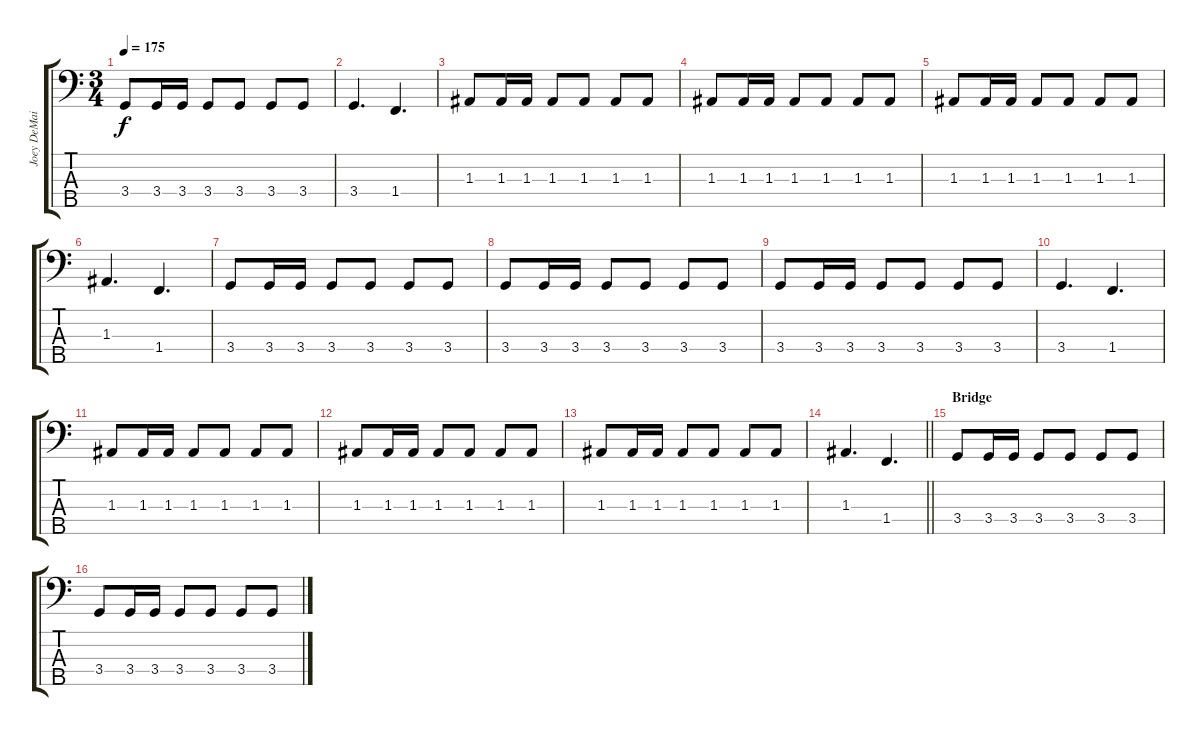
\track ("Joey DeMaio" "Joey DeMai") {instrument electricbasspick}
\staff {score tabs}
\tuning (G2 D2 A1 E1 B0) {hide}
\ts (3 4)
\tempo 175
\clef f4
\ks c
3.4.8{dy f} 3.4.16 3.4.16 3.4.8 3.4.8 3.4.8 3.4.8 |
3.4.4{d} 1.4.4{d} |
1.3.8 1.3.16 1.3.16 1.3.8 1.3.8 1.3.8 1.3.8 |
1.3.8 1.3.16 1.3.16 1.3.8 1.3.8 1.3.8 1.3.8 |
1.3.8 1.3.16 1.3.16 1.3.8 1.3.8 1.3.8 1.3.8 |
1.3.4{d} 1.4.4{d} |
3.4.8 3.4.16 3.4.16 3.4.8 3.4.8 3.4.8 3.4.8 |
3.4.8 3.4.16 3.4.16 3.4.8 3.4.8 3.4.8 3.4.8 |
3.4.8 3.4.16 3.4.16 3.4.8 3.4.8 3.4.8 3.4.8 |
3.4.4{d} 1.4.4{d} |
1.3.8 1.3.16 1.3.16 1.3.8 1.3.8 1.3.8 1.3.8 |
1.3.8 1.3.16 1.3.16 1.3.8 1.3.8 1.3.8 1.3.8 |
1.3.8 1.3.16 1.3.16 1.3.8 1.3.8 1.3.8 1.3.8 |
\barLineRight lightlight
1.3.4{d} 1.4.4{d} |
\section ("" "Bridge")
3.4.8 3.4.16 3.4.16 3.4.8 3.4.8 3.4.8 3.4.8 |
3.4.8 3.4.16 3.4.16 3.4.8 3.4.8 3.4.8 3.4.8
